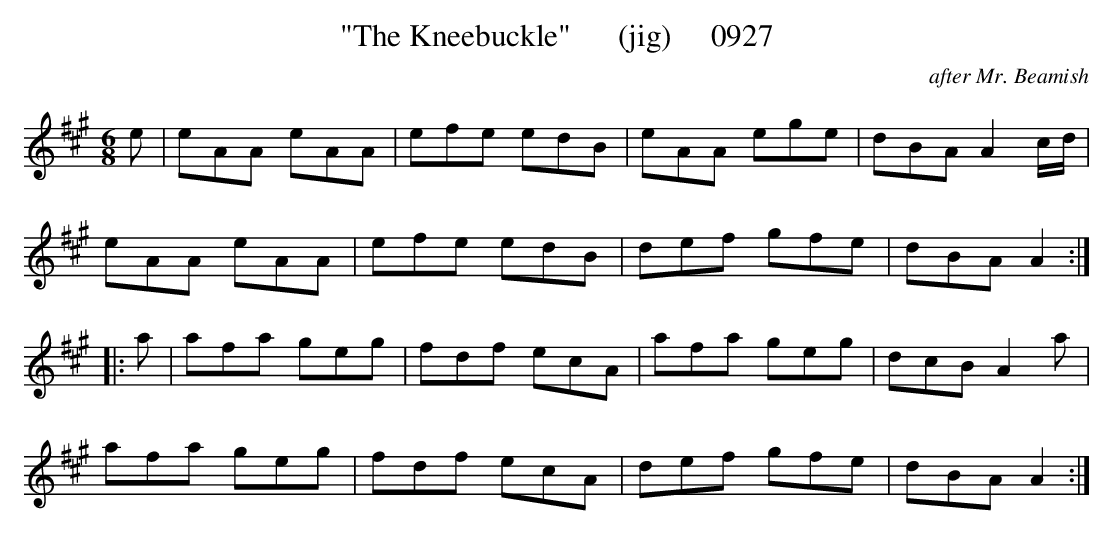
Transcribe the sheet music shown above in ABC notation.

X:1
T:"The Kneebuckle"      (jig)     0927
C:after Mr. Beamish
BRENNAN July 2003 (HTTP://WWW.SOSYOURMOM.COM)
M:6/8
L:1/8
K:A
e|eAA eAA|efe edB|eAA ege|dBA A2c/2d/2|
eAA eAA|efe edB|def gfe|dBA A2:|
|:a|afa geg|fdf ecA|afa geg|dcB A2a|
afa geg|fdf ecA|def gfe|dBA A2:|
